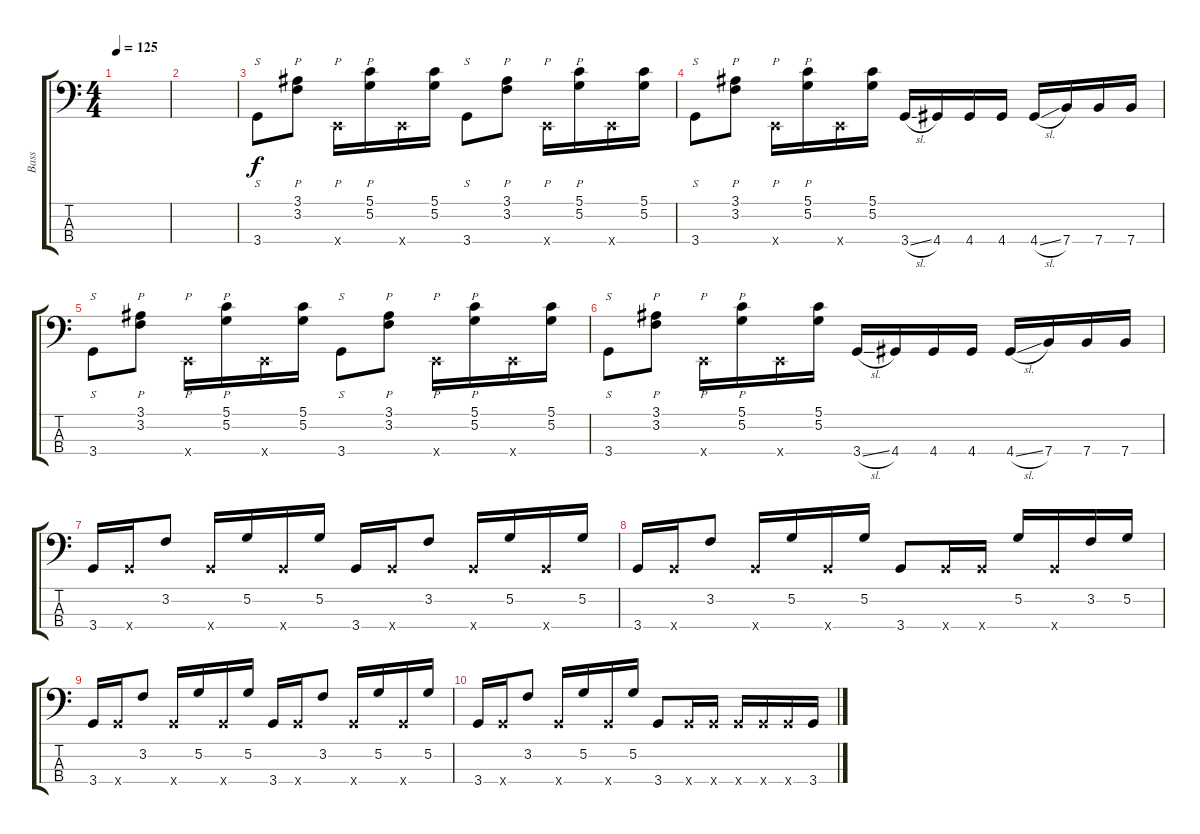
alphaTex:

\track ("Bass" "Bass") {instrument slapbass1}
\staff {score tabs}
\tuning (G2 D2 A1 E1) {hide}
\ts (4 4)
\tempo 125
\clef f4
\ks c
|
|
3.4.8{s} (3.1 3.2).8{p} 0.4{x}.16{p} (5.1 5.2).16{p} 0.4{x}.16 (5.1 5.2).16 3.4.8{s} (3.1 3.2).8{p} 0.4{x}.16{p} (5.1 5.2).16{p} 0.4{x}.16 (5.1 5.2).16 |
3.4.8{s} (3.1 3.2).8{p} 0.4{x}.16{p} (5.1 5.2).16{p} 0.4{x}.16 (5.1 5.2).16 3.4{sl}.16 4.4.16 4.4.16 4.4.16 4.4{sl}.16 7.4.16 7.4.16 7.4.16 |
3.4.8{s} (3.1 3.2).8{p} 0.4{x}.16{p} (5.1 5.2).16{p} 0.4{x}.16 (5.1 5.2).16 3.4.8{s} (3.1 3.2).8{p} 0.4{x}.16{p} (5.1 5.2).16{p} 0.4{x}.16 (5.1 5.2).16 |
3.4.8{s} (3.1 3.2).8{p} 0.4{x}.16{p} (5.1 5.2).16{p} 0.4{x}.16 (5.1 5.2).16 3.4{sl}.16 4.4.16 4.4.16 4.4.16 4.4{sl}.16 7.4.16 7.4.16 7.4.16 |
3.4.16 3.4{x}.16 3.2.8 3.4{x}.16 5.2.16 3.4{x}.16 5.2.16 3.4.16 3.4{x}.16 3.2.8 3.4{x}.16 5.2.16 3.4{x}.16 5.2.16 |
3.4.16 3.4{x}.16 3.2.8 3.4{x}.16 5.2.16 3.4{x}.16 5.2.16 3.4.8 3.4{x}.16 3.4{x}.16 5.2.16 3.4{x}.16 3.2.16 5.2.16 |
3.4.16 3.4{x}.16 3.2.8 3.4{x}.16 5.2.16 3.4{x}.16 5.2.16 3.4.16 3.4{x}.16 3.2.8 3.4{x}.16 5.2.16 3.4{x}.16 5.2.16 |
3.4.16 3.4{x}.16 3.2.8 3.4{x}.16 5.2.16 3.4{x}.16 5.2.16 3.4.8 3.4{x}.16 3.4{x}.16 3.4{x}.16 3.4{x}.16 3.4{x}.16 3.4.16
